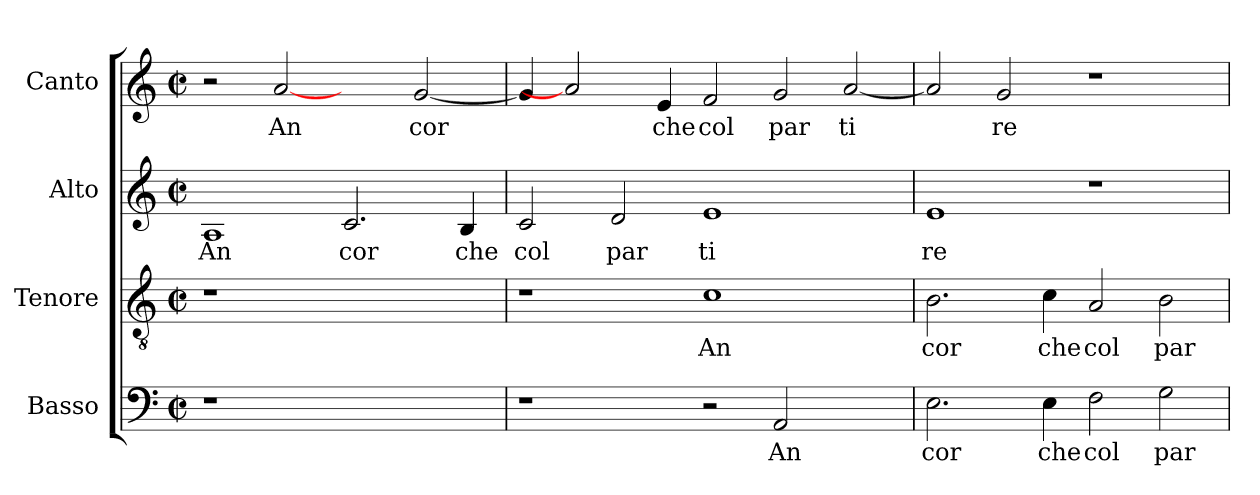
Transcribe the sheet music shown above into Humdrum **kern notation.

**kern	**text	**kern	**text	**kern	**text	**kern	**text
*part4	*part4	*part3	*part3	*part2	*part2	*part1	*part1
*staff4	*staff4	*staff3	*staff3	*staff2	*staff2	*staff1	*staff1
*I"Basso	*	*I"Tenore	*	*I"Alto	*	*I"Canto	*
!!LO:PB:g=z
*stria5	*	*stria5	*	*stria5	*	*stria5	*
*clefF4	*	*clefGv2	*	*clefG2	*	*clefG2	*
*k[]	*	*k[]	*	*k[]	*	*k[]	*
*C:	*	*C:	*	*C:	*	*C:	*
*M2/2	*	*M2/2	*	*M2/2	*	*M2/2	*
*met(c|)	*	*met(c|)	*	*met(c|)	*	*met(c|)	*
=1	=1	=1	=1	=1	=1	=1	=1
!	!	!	!	!	!LO:LY:b:cj	!	!
1r	.	1r	.	1A	An	2r	.
!	!	!	!	!	!	!	!LO:LY:b:cj
.	.	.	.	.	.	[2a	An
!	!	!	!	!	!LO:LY:b:cj	!	!
1ryy	.	1ryy	.	2.c/	cor	2ryy	.
!	!	!	!	!	!	!	!LO:LY:b:cj
.	.	.	.	.	.	[<2g/	cor
!	!	!	!	!	!LO:LY:b:cj	!	!
.	.	.	.	4B/	che	.	.
=2	=2	=2	=2	=2	=2	=2	=2
!	!	!	!	!	!LO:LY:b:cj	!	!LO:LY:b:cj
1r	.	1r	.	2c/	col	4g/]	.
.	.	.	.	.	.	2a]	.
!	!	!	!	!	!LO:LY:b:cj	!	!
.	.	.	.	2d/	par	.	.
!	!	!	!	!	!	!	!LO:LY:b:cj
.	.	.	.	.	.	4e/	che
!	!	!	!LO:LY:b:cj	!	!LO:LY:b:cj	!	!LO:LY:b:cj
2r	.	1c	An	1e	ti	2f/	col
!	!LO:LY:b:cj	!	!	!	!	!	!LO:LY:b:cj
2AA/	An	.	.	.	.	2g/	par
!	!	!	!	!	!	!	!LO:LY:b:cj
2ryy	.	2ryy	.	2ryy	.	[<2a/	ti
=3	=3	=3	=3	=3	=3	=3	=3
!	!LO:LY:b:cj	!	!LO:LY:b:cj	!	!LO:LY:b:cj	!	!LO:LY:b:cj
2.E\	cor	2.B\	cor	1e	re	2a/]	.
!	!	!	!	!	!	!	!LO:LY:b:cj
.	.	.	.	.	.	2g/	re
!	!LO:LY:b:cj	!	!LO:LY:b:cj	!	!	!	!
4E\	che	4c\	che	.	.	.	.
!	!LO:LY:b:cj	!	!LO:LY:b:cj	!	!	!	!
2F\	col	2A/	col	1r	.	1r	.
!	!LO:LY:b:cj	!	!LO:LY:b:cj	!	!	!	!
2G\	par	2B\	par	.	.	.	.
=	=	=	=	=	=	=	=
*-	*-	*-	*-	*-	*-	*-	*-
